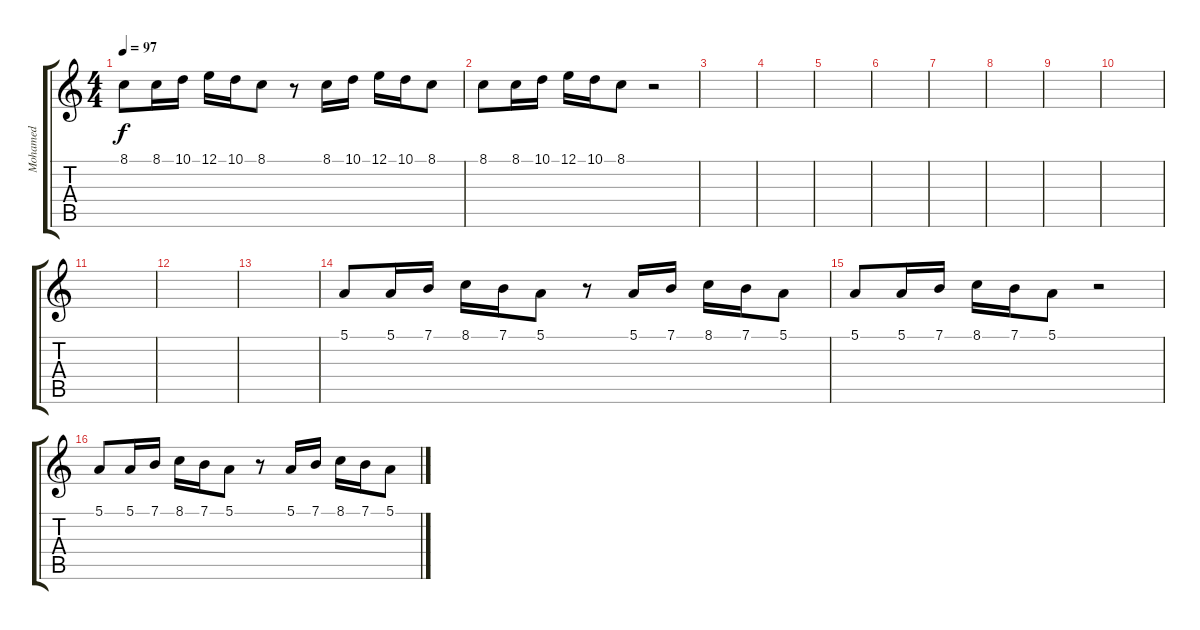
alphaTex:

\track ("Mohamed" "Mohamed") {instrument violin}
\staff {score tabs}
\tuning (E4 B3 G3 D3 A2 E2) {hide}
\ts (4 4)
\tempo 97
\clef g2
\ks c
8.1.8{dy f} 8.1.16 10.1.16 12.1.16 10.1.16 8.1.8 r.8 8.1.16 10.1.16 12.1.16 10.1.16 8.1.8 |
8.1.8 8.1.16 10.1.16 12.1.16 10.1.16 8.1.8 r.2 |
|
|
|
|
|
|
|
|
|
|
|
5.1.8 5.1.16 7.1.16 8.1.16 7.1.16 5.1.8 r.8 5.1.16 7.1.16 8.1.16 7.1.16 5.1.8 |
5.1.8 5.1.16 7.1.16 8.1.16 7.1.16 5.1.8 r.2 |
5.1.8 5.1.16 7.1.16 8.1.16 7.1.16 5.1.8 r.8 5.1.16 7.1.16 8.1.16 7.1.16 5.1.8
